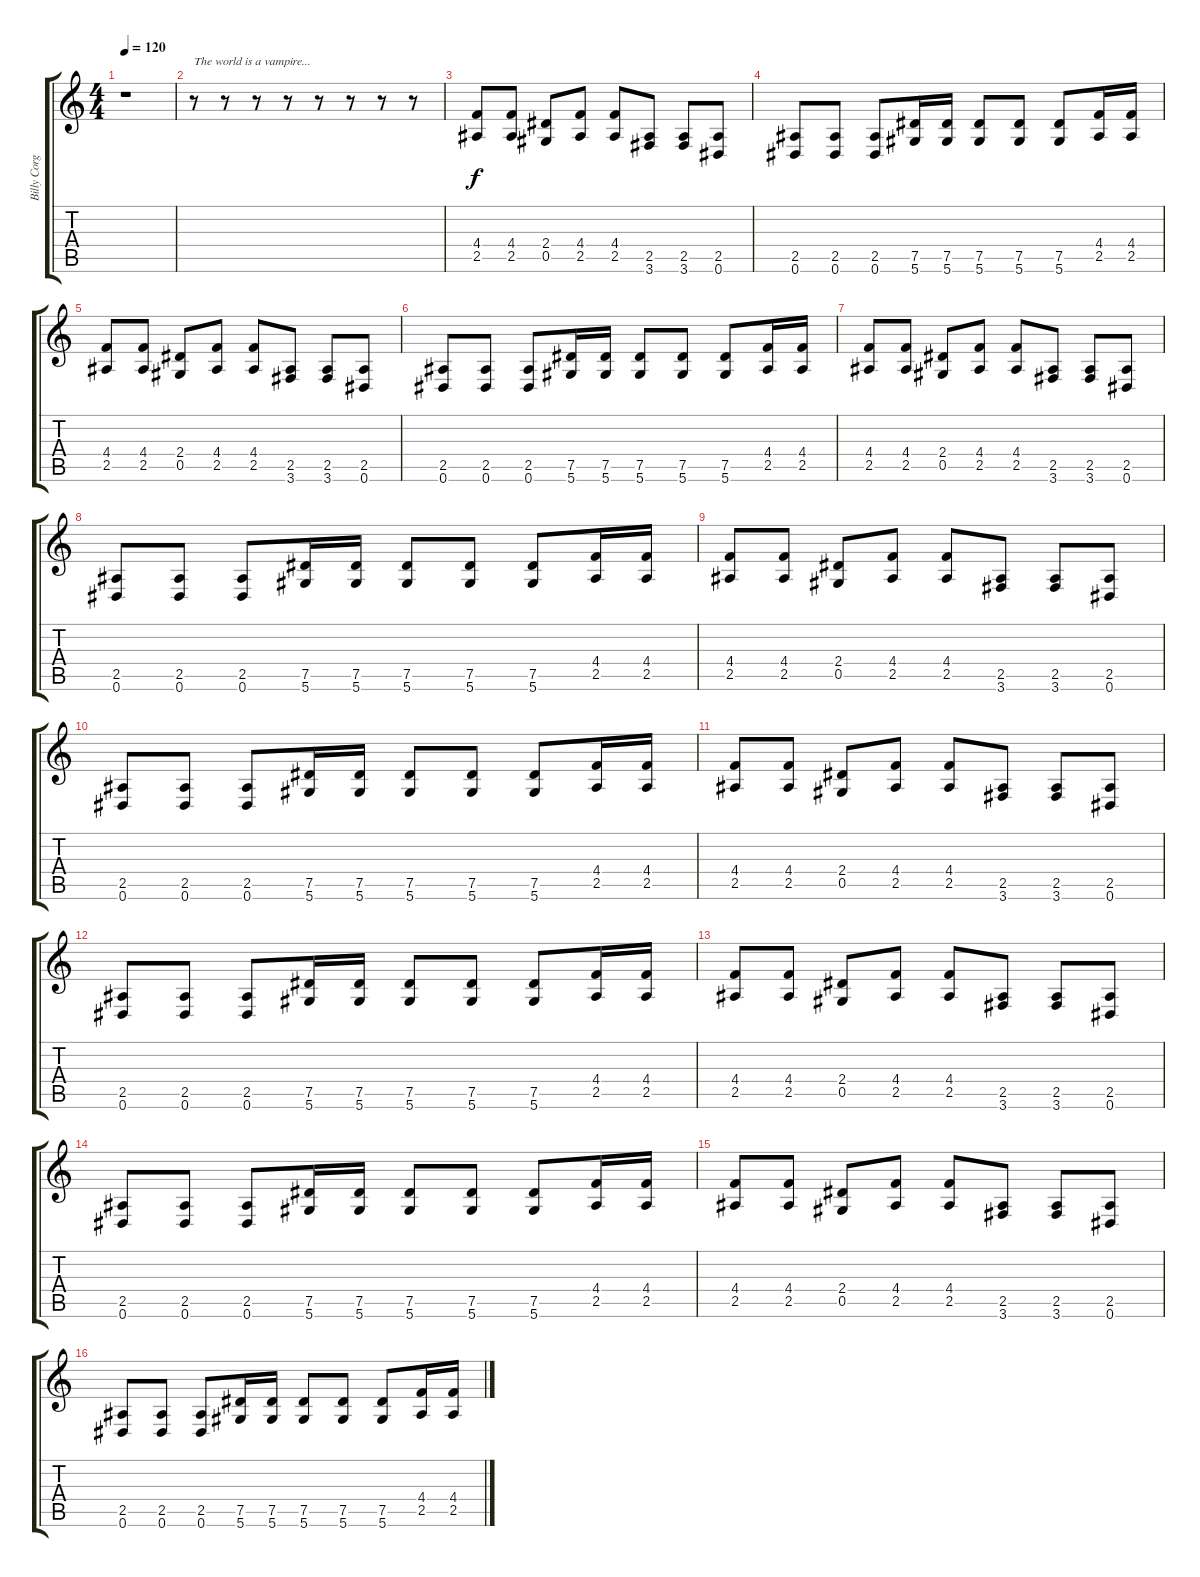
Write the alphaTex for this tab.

\track ("Billy Corgan" "Billy Corg") {instrument electricguitarjazz}
\staff {score tabs}
\tuning (Eb4 Bb3 Gb3 Db3 Ab2 Eb2) {hide}
\ts (4 4)
\tempo 120
\clef g2
\ks c
r.1{dy f instrument electricguitarjazz} |
r.8{txt "The world is a vampire..."} r.8 r.8 r.8 r.8 r.8 r.8 r.8 |
(4.4 2.5).8 (4.4 2.5).8 (2.4 0.5).8 (4.4 2.5).8 (4.4 2.5).8 (2.5 3.6).8 (2.5 3.6).8 (2.5 0.6).8 |
(2.5 0.6).8 (2.5 0.6).8 (2.5 0.6).8 (7.5 5.6).16 (7.5 5.6).16 (7.5 5.6).8 (7.5 5.6).8 (7.5 5.6).8 (4.4 2.5).16 (4.4 2.5).16 |
(4.4 2.5).8 (4.4 2.5).8 (2.4 0.5).8 (4.4 2.5).8 (4.4 2.5).8 (2.5 3.6).8 (2.5 3.6).8 (2.5 0.6).8 |
(2.5 0.6).8 (2.5 0.6).8 (2.5 0.6).8 (7.5 5.6).16 (7.5 5.6).16 (7.5 5.6).8 (7.5 5.6).8 (7.5 5.6).8 (4.4 2.5).16 (4.4 2.5).16 |
(4.4 2.5).8 (4.4 2.5).8 (2.4 0.5).8 (4.4 2.5).8 (4.4 2.5).8 (2.5 3.6).8 (2.5 3.6).8 (2.5 0.6).8 |
(2.5 0.6).8 (2.5 0.6).8 (2.5 0.6).8 (7.5 5.6).16 (7.5 5.6).16 (7.5 5.6).8 (7.5 5.6).8 (7.5 5.6).8 (4.4 2.5).16 (4.4 2.5).16 |
(4.4 2.5).8 (4.4 2.5).8 (2.4 0.5).8 (4.4 2.5).8 (4.4 2.5).8 (2.5 3.6).8 (2.5 3.6).8 (2.5 0.6).8 |
(2.5 0.6).8 (2.5 0.6).8 (2.5 0.6).8 (7.5 5.6).16 (7.5 5.6).16 (7.5 5.6).8 (7.5 5.6).8 (7.5 5.6).8 (4.4 2.5).16 (4.4 2.5).16 |
(4.4 2.5).8 (4.4 2.5).8 (2.4 0.5).8 (4.4 2.5).8 (4.4 2.5).8 (2.5 3.6).8 (2.5 3.6).8 (2.5 0.6).8 |
(2.5 0.6).8 (2.5 0.6).8 (2.5 0.6).8 (7.5 5.6).16 (7.5 5.6).16 (7.5 5.6).8 (7.5 5.6).8 (7.5 5.6).8 (4.4 2.5).16 (4.4 2.5).16 |
(4.4 2.5).8 (4.4 2.5).8 (2.4 0.5).8 (4.4 2.5).8 (4.4 2.5).8 (2.5 3.6).8 (2.5 3.6).8 (2.5 0.6).8 |
(2.5 0.6).8 (2.5 0.6).8 (2.5 0.6).8 (7.5 5.6).16 (7.5 5.6).16 (7.5 5.6).8 (7.5 5.6).8 (7.5 5.6).8 (4.4 2.5).16 (4.4 2.5).16 |
(4.4 2.5).8 (4.4 2.5).8 (2.4 0.5).8 (4.4 2.5).8 (4.4 2.5).8 (2.5 3.6).8 (2.5 3.6).8 (2.5 0.6).8 |
(2.5 0.6).8 (2.5 0.6).8 (2.5 0.6).8 (7.5 5.6).16 (7.5 5.6).16 (7.5 5.6).8 (7.5 5.6).8 (7.5 5.6).8 (4.4 2.5).16 (4.4 2.5).16
